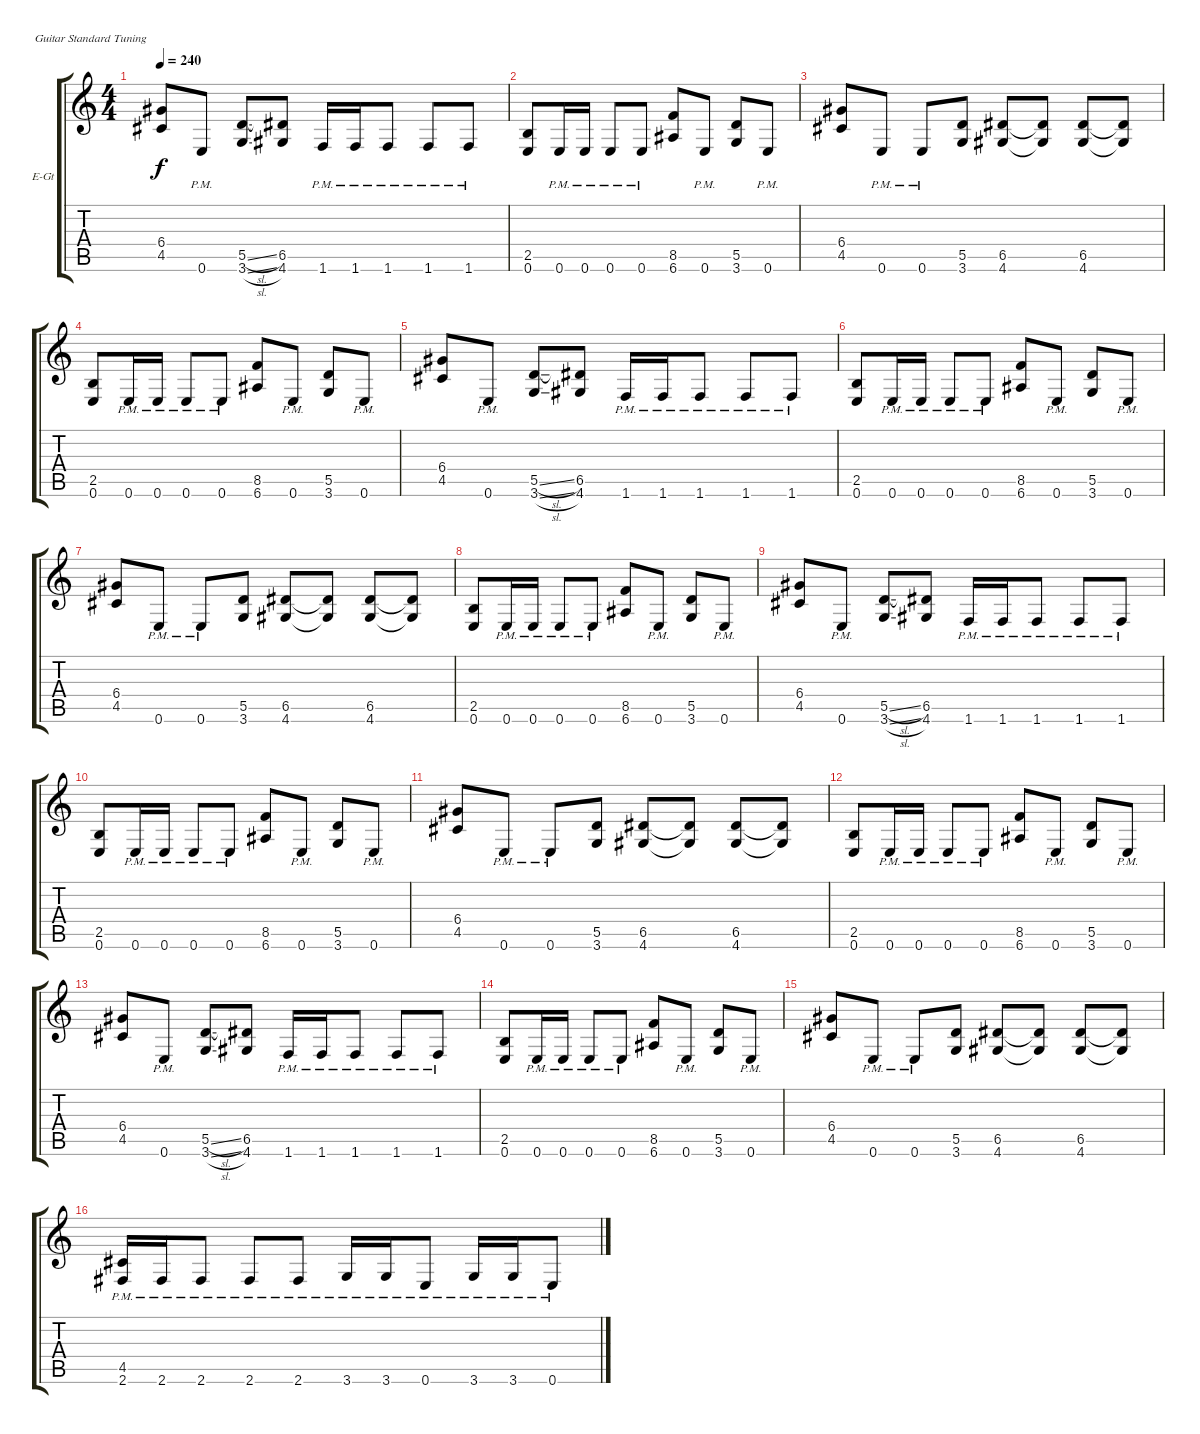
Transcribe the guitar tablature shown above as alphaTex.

\bracketExtendMode groupsimilarinstruments
\firstSystemTrackNameOrientation horizontal
\otherSystemsTrackNameOrientation horizontal
\track ("Äîðîæêà 1" "E-Gt") {instrument distortionguitar}
\staff {score tabs}
\tuning (E4 B3 G3 D3 A2 E2)
\ts (4 4)
\tempo 240
\clef g2
\ks c
(4.5 6.4).8{dy f} 0.6{pm}.8 (3.6{sl} 5.5{sl}).8 (6.5 4.6).8 1.6{pm}.16 1.6{pm}.16 1.6{pm}.8 1.6{pm}.8 1.6{pm}.8 |
(2.5 0.6).8 0.6{pm}.16 0.6{pm}.16 0.6{pm}.8 0.6{pm}.8 (8.5 6.6).8 0.6{pm}.8 (5.5 3.6).8 0.6{pm}.8 |
(6.4 4.5).8 0.6{pm}.8 0.6{pm}.8 (5.5 3.6).8 (6.5 4.6).8 (6.5{t} 4.6{t}).8 (6.5 4.6).8 (6.5{t} 4.6{t}).8 |
(2.5 0.6).8 0.6{pm}.16 0.6{pm}.16 0.6{pm}.8 0.6{pm}.8 (8.5 6.6).8 0.6{pm}.8 (5.5 3.6).8 0.6{pm}.8 |
(4.5 6.4).8 0.6{pm}.8 (3.6{sl} 5.5{sl}).8 (6.5 4.6).8 1.6{pm}.16 1.6{pm}.16 1.6{pm}.8 1.6{pm}.8 1.6{pm}.8 |
(2.5 0.6).8 0.6{pm}.16 0.6{pm}.16 0.6{pm}.8 0.6{pm}.8 (8.5 6.6).8 0.6{pm}.8 (5.5 3.6).8 0.6{pm}.8 |
(6.4 4.5).8 0.6{pm}.8 0.6{pm}.8 (5.5 3.6).8 (6.5 4.6).8 (6.5{t} 4.6{t}).8 (6.5 4.6).8 (6.5{t} 4.6{t}).8 |
(2.5 0.6).8 0.6{pm}.16 0.6{pm}.16 0.6{pm}.8 0.6{pm}.8 (8.5 6.6).8 0.6{pm}.8 (5.5 3.6).8 0.6{pm}.8 |
(4.5 6.4).8 0.6{pm}.8 (3.6{sl} 5.5{sl}).8 (6.5 4.6).8 1.6{pm}.16 1.6{pm}.16 1.6{pm}.8 1.6{pm}.8 1.6{pm}.8 |
(2.5 0.6).8 0.6{pm}.16 0.6{pm}.16 0.6{pm}.8 0.6{pm}.8 (8.5 6.6).8 0.6{pm}.8 (5.5 3.6).8 0.6{pm}.8 |
(6.4 4.5).8 0.6{pm}.8 0.6{pm}.8 (5.5 3.6).8 (6.5 4.6).8 (6.5{t} 4.6{t}).8 (6.5 4.6).8 (6.5{t} 4.6{t}).8 |
(2.5 0.6).8 0.6{pm}.16 0.6{pm}.16 0.6{pm}.8 0.6{pm}.8 (8.5 6.6).8 0.6{pm}.8 (5.5 3.6).8 0.6{pm}.8 |
(4.5 6.4).8 0.6{pm}.8 (3.6{sl} 5.5{sl}).8 (6.5 4.6).8 1.6{pm}.16 1.6{pm}.16 1.6{pm}.8 1.6{pm}.8 1.6{pm}.8 |
(2.5 0.6).8 0.6{pm}.16 0.6{pm}.16 0.6{pm}.8 0.6{pm}.8 (8.5 6.6).8 0.6{pm}.8 (5.5 3.6).8 0.6{pm}.8 |
(6.4 4.5).8 0.6{pm}.8 0.6{pm}.8 (5.5 3.6).8 (6.5 4.6).8 (6.5{t} 4.6{t}).8 (6.5 4.6).8 (6.5{t} 4.6{t}).8 |
(4.5{pm} 2.6{pm}).16 2.6{pm}.16 2.6{pm}.8 2.6{pm}.8 2.6{pm}.8 3.6{pm}.16 3.6{pm}.16 0.6{pm}.8 3.6{pm}.16 3.6{pm}.16 0.6{pm}.8
